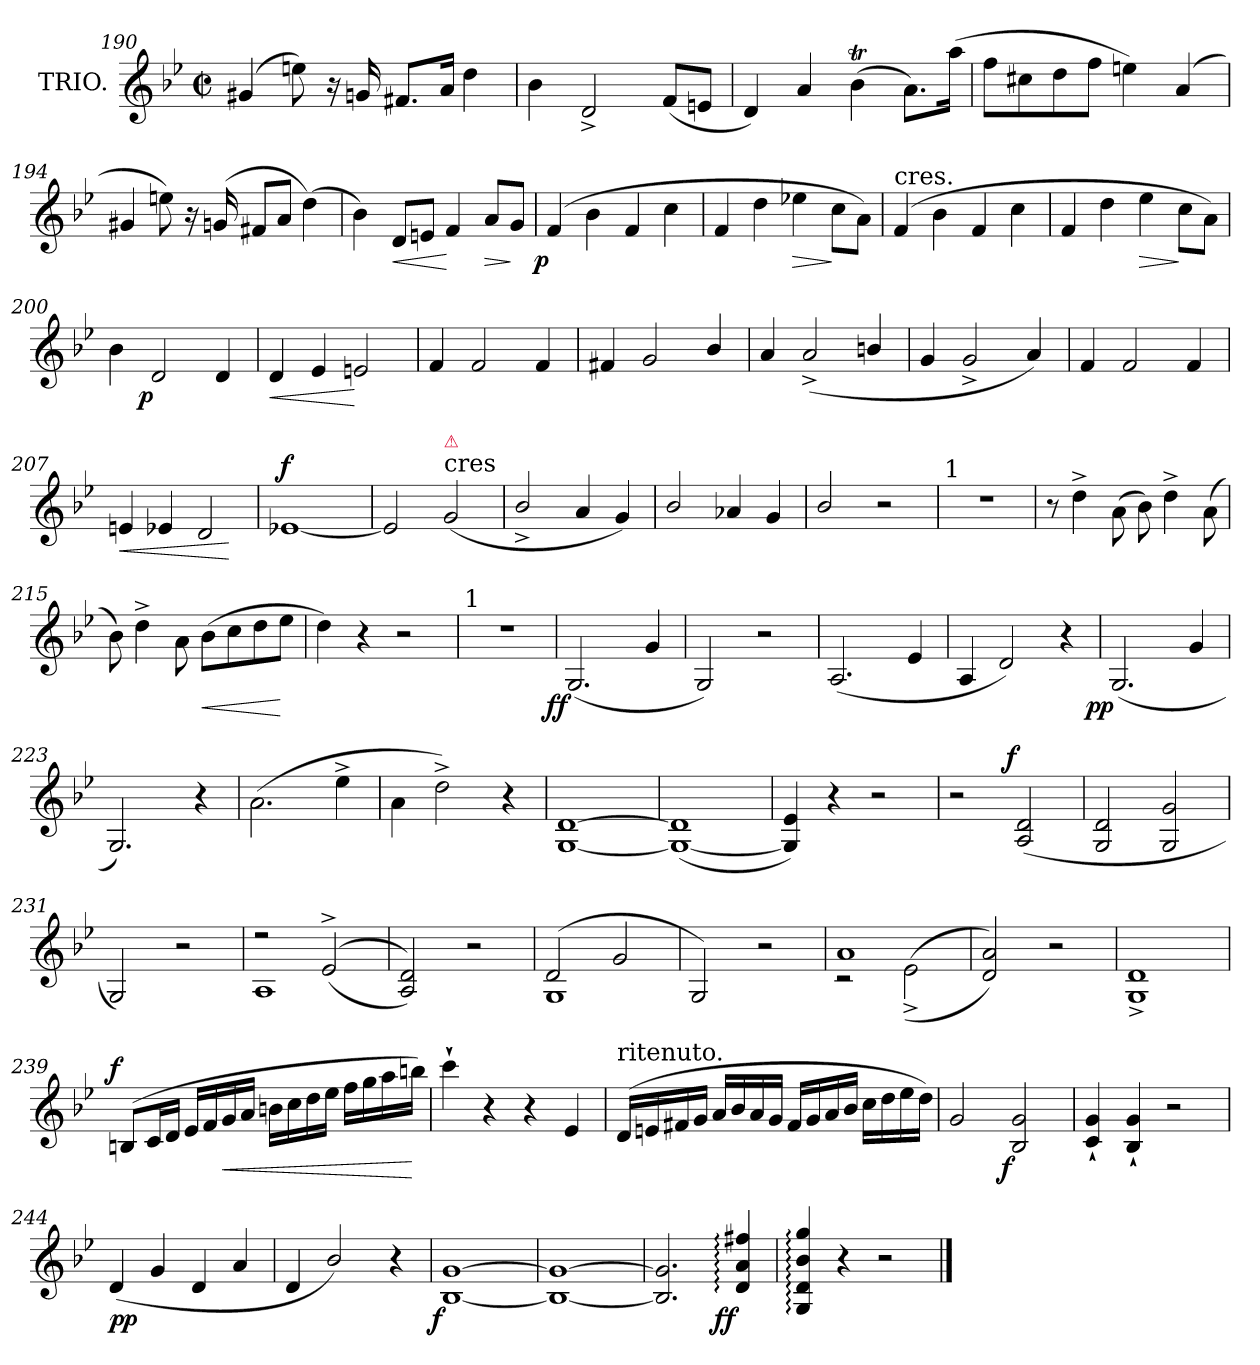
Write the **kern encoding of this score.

**kern	**dynam
*part1	*part1
*staff1	*staff1
*I" TRIO.	*
*clefG2	*
*k[b-e-]	*
*g:	*
*M2/2	*
*met(c|)	*
=190	=190
(>4g#X	.
8een)	.
16r	.
16gn	.
8.f#XL	.
16aJk	.
4dd	.
=191	=191
4b-	.
2d^<	.
(<8fL	.
8enJ	.
=192	=192
4d)	.
4a	.
(>4b-T	.
8.aL)	.
(>16aaJk	.
=193	=193
8ffL	.
8cc#X	.
8dd	.
8ffJ	.
4een)	.
(4a	.
=194	=194
4g#X	.
8een)	.
16r	.
(<16gn	.
8f#XL	.
8aJ	.
(>4dd)	.
=195	=195
4b-)	.
!	!LO:HP:b
8dL	<
8enJ	.
4f	[
!	!LO:HP:b
8aL	>
8gJ	]
=196	=196
!	!LO:DY:rj
(>4f	p
4b-	.
4f	.
4cc	.
=197	=197
4f	.
4dd	.
!	!LO:HP:b
4ee-X	>
8ccL	]
8aJ)	.
=198	=198
!LO:TX:t=cres.	!
(>4f	.
4b-	.
4f	.
4cc	.
=199	=199
4f	.
4dd	.
!	!LO:HP:b
4ee-	>
8ccL	]
8aJ)	.
=200	=200
4b-	.
!	!LO:DY:rj
2d	p
4d	.
=201	=201
!	!LO:HP:b
4d	<
4e-	.
2en	[
=202	=202
4f	.
2f	.
4f	.
=203	=203
4f#X	.
2g	.
4b-/	.
=204	=204
4a	.
(<2a^<	.
4bn/	.
=205	=205
4g	.
2g^<	.
4a)	.
=206	=206
4f	.
2f	.
4f	.
=207	=207
!	!LO:HP:b
4en	<
4e-X	.
2d	.
.	[
=208	=208
!	!LO:DY:a
[1e-X	f
=209	=209
2e-]	.
!LO:TX:a:t=cres	!
!LO:TX:a:color=crimson:t=⚠	!
(<2g	.
=210	=210
2b-^</	.
4a	.
4g)	.
=211	=211
2b-/	.
4a-X	.
4g	.
=212	=212
2b-/	.
2r	.
=213	=213
!LO:TX:a:t=1	!
1rdd	.
=214	=214
8r	.
4dd^<	.
(>8a\	.
8b-)	.
4dd^<	.
(>8a\	.
=215	=215
8b-)	.
4dd^<	.
8a\	.
!	!LO:HP:b
(>8b-L	<
8cc	.
8dd	.
8ee-J	[
=216	=216
4dd)	.
4r	.
2r	.
=217	=217
!LO:TX:a:t=1	!
1rdd	.
=218	=218
!	!LO:DY:rj
(<2.G	ff
4g	.
=219	=219
2G)	.
2r	.
=220	=220
(<2.A	.
4e-	.
=221	=221
4A	.
2d)	.
4r	.
=222	=222
!	!LO:DY:rj
(<2.G	pp
4g	.
=223	=223
2.G)	.
4r	.
=224	=224
(>2.a\	.
4ee-^<	.
=225	=225
4a\	.
2dd^<)	.
4r	.
=226	=226
[1G [1d	.
=227	=227
(>1G_ 1d]	.
=228	=228
4G] 4e-)	.
4r	.
2r	.
=229	=229
2r	.
!	!LO:DY:a:rj
(>2A 2d	f
=230	=230
2G 2d	.
2G 2g	.
=231	=231
2G)	.
2r	.
=232	=232
*^	*
2r	1A	.
(>(<2e-^>	.	.
*v	*v	*
=233	=233
2A 2d))	.
2r	.
=234	=234
*^	*
(>2d	1G	.
2g	.	.
*v	*v	*
=235	=235
2G)	.
2r	.
=236	=236
*^	*
1a	2rc	.
.	(<(>2e-^<	.
*v	*v	*
=237	=237
2d 2a))	.
2r	.
=238	=238
1G^> 1d^>	.
=239	=239
!	!LO:DY:a:rj
(>8BnL	f
16cL	.
16dJJ	.
16e-LL	.
16f	.
!	!LO:HP:b
16g	<
16aJJ	.
16bnLL	.
16cc	.
16dd	.
16ee-JJ	.
16ffLL	.
16gg	.
16aa	.
16bbnJJ)	[
=240	=240
4ccc`>	.
4r	.
4r	.
4e-	.
=241	=241
!LO:TX:a:t=ritenuto.	!
(<16dLL	.
16en	.
16f#X	.
16gJJ	.
16aLL	.
16b-	.
16a	.
16gJJ	.
16f#LL	.
16g	.
16a	.
16b-JJ	.
16ccLL	.
16dd	.
16ee-	.
16ddJJ)	.
=242	=242
2g	.
!	!LO:DY:rj
2B- 2g	f
=243	=243
4c`< 4g`<	.
4B-`< 4g`<	.
2r	.
=244	=244
(<4d	pp
4g	.
4d	.
4a	.
=245	=245
4d	.
2b-/)	.
4r	.
=246	=246
!	!LO:DY:rj
[1B- [1g	f
=247	=247
1B-_ 1g_	.
=248	=248
2.B-] 2.g]	.
!	!LO:DY:rj
4d: 4a: 4ff#X:	ff
=249	=249
4G: 4d: 4b-: 4gg:	.
4r	.
2r	.
==	==
*-	*-
